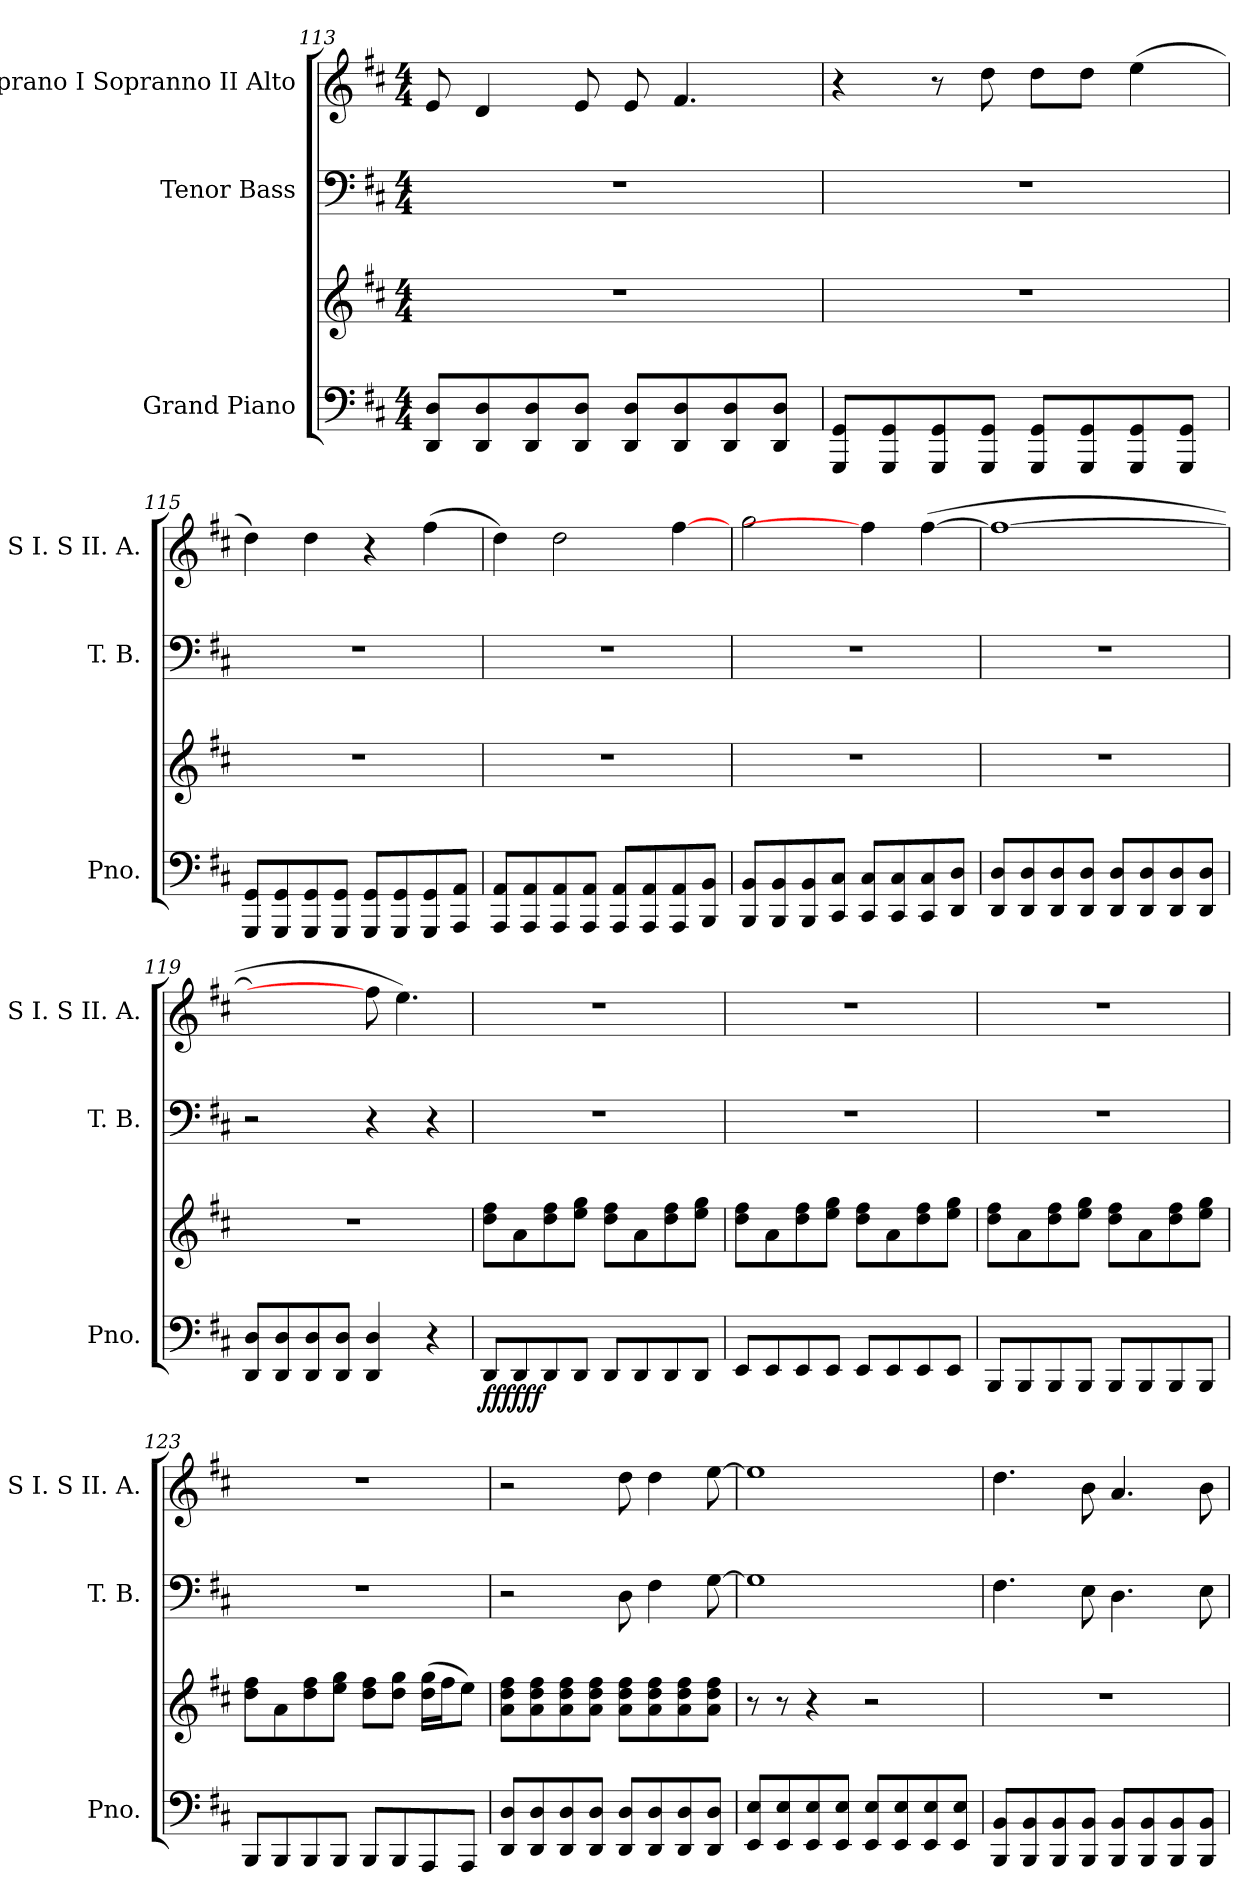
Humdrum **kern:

**kern	**kern	**dynam	**kern	**kern
*part3	*part3	*part3	*part2	*part1
*staff4	*staff3	*staff3/4	*staff2	*staff1
*I"Grand Piano	*	*	*I"Tenor Bass	*I"Soprano I Sopranno II Alto
*I'Pno.	*	*	*I'T. B.	*I'S I. S II. A.
!!LO:PB:g=z
*clefF4	*clefG2	*	*clefF4	*clefG2
*k[f#c#]	*k[f#c#]	*	*k[f#c#]	*k[f#c#]
*M4/4	*M4/4	*	*M4/4	*M4/4
=113	=113	=113	=113	=113
8DD/ 8D/L	1r	.	1r	8e/
8DD/ 8D/	.	.	.	4d/
8DD/ 8D/	.	.	.	.
8DD/ 8D/J	.	.	.	8e/
8DD/ 8D/L	.	.	.	8e/
8DD/ 8D/	.	.	.	4.f#/
8DD/ 8D/	.	.	.	.
8DD/ 8D/J	.	.	.	.
=114	=114	=114	=114	=114
8GGG/ 8GG/L	1r	.	1r	4r
8GGG/ 8GG/	.	.	.	.
8GGG/ 8GG/	.	.	.	8r
8GGG/ 8GG/J	.	.	.	8dd\
8GGG/ 8GG/L	.	.	.	8dd\L
8GGG/ 8GG/	.	.	.	8dd\J
8GGG/ 8GG/	.	.	.	(4ee\
8GGG/ 8GG/J	.	.	.	.
=115	=115	=115	=115	=115
8GGG/ 8GG/L	1r	.	1r	4dd\)
8GGG/ 8GG/	.	.	.	.
8GGG/ 8GG/	.	.	.	4dd\
8GGG/ 8GG/J	.	.	.	.
8GGG/ 8GG/L	.	.	.	4r
8GGG/ 8GG/	.	.	.	.
8GGG/ 8GG/	.	.	.	(4ff#\
8AAA/ 8AA/J	.	.	.	.
!!LO:LB:g=z
=116	=116	=116	=116	=116
8AAA/ 8AA/L	1r	.	1r	4dd\)
8AAA/ 8AA/	.	.	.	.
8AAA/ 8AA/	.	.	.	2dd\
8AAA/ 8AA/J	.	.	.	.
8AAA/ 8AA/L	.	.	.	.
8AAA/ 8AA/	.	.	.	.
8AAA/ 8AA/	.	.	.	[4ff#\
8BBB/ 8BB/J	.	.	.	.
=117	=117	=117	=117	=117
8BBB/ 8BB/L	1r	.	1r	2gg\
8BBB/ 8BB/	.	.	.	.
8BBB/ 8BB/	.	.	.	.
8CC#/ 8C#/J	.	.	.	.
8CC#/ 8C#/L	.	.	.	4ff#\]
8CC#/ 8C#/	.	.	.	.
8CC#/ 8C#/	.	.	.	([4ff#\
8DD/ 8D/J	.	.	.	.
=118	=118	=118	=118	=118
8DD/ 8D/L	1r	.	1r	1ff#_
8DD/ 8D/	.	.	.	.
8DD/ 8D/	.	.	.	.
8DD/ 8D/J	.	.	.	.
8DD/ 8D/L	.	.	.	.
8DD/ 8D/	.	.	.	.
8DD/ 8D/	.	.	.	.
8DD/ 8D/J	.	.	.	.
=119	=119	=119	=119	=119
8DD/ 8D/L	1r	.	2r	2ff#\yy_
8DD/ 8D/	.	.	.	.
8DD/ 8D/	.	.	.	.
8DD/ 8D/J	.	.	.	.
4DD/ 4D/	.	.	4r	8ff#\]
.	.	.	.	4.ee\)
4r	.	.	4r	.
!!LO:LB:g=z
=120	=120	=120	=120	=120
!	!	!LO:DY:b=2	!	!
!	!	!LO:DY:n=1:b	!	!
8DD/L	8dd\ 8ff#\L	fff fff	1r	1r
8DD/	8a\	.	.	.
8DD/	8dd\ 8ff#\	.	.	.
8DD/J	8ee\ 8gg\J	.	.	.
8DD/L	8dd\ 8ff#\L	.	.	.
8DD/	8a\	.	.	.
8DD/	8dd\ 8ff#\	.	.	.
8DD/J	8ee\ 8gg\J	.	.	.
=121	=121	=121	=121	=121
8EE/L	8dd\ 8ff#\L	.	1r	1r
8EE/	8a\	.	.	.
8EE/	8dd\ 8ff#\	.	.	.
8EE/J	8ee\ 8gg\J	.	.	.
8EE/L	8dd\ 8ff#\L	.	.	.
8EE/	8a\	.	.	.
8EE/	8dd\ 8ff#\	.	.	.
8EE/J	8ee\ 8gg\J	.	.	.
=122	=122	=122	=122	=122
8BBB/L	8dd\ 8ff#\L	.	1r	1r
8BBB/	8a\	.	.	.
8BBB/	8dd\ 8ff#\	.	.	.
8BBB/J	8ee\ 8gg\J	.	.	.
8BBB/L	8dd\ 8ff#\L	.	.	.
8BBB/	8a\	.	.	.
8BBB/	8dd\ 8ff#\	.	.	.
8BBB/J	8ee\ 8gg\J	.	.	.
!!LO:PB:g=z
=123	=123	=123	=123	=123
8BBB/L	8dd\ 8ff#\L	.	1r	1r
8BBB/	8a\	.	.	.
8BBB/	8dd\ 8ff#\	.	.	.
8BBB/J	8ee\ 8gg\J	.	.	.
8BBB/L	8dd\ 8ff#\L	.	.	.
8BBB/	8dd\ 8gg\J	.	.	.
8AAA/	(16dd\ 16gg\LL	.	.	.
.	16ff#\J	.	.	.
8AAA/J	8ee\J)	.	.	.
=124	=124	=124	=124	=124
8DD/ 8D/L	8a\ 8dd\ 8ff#\L	.	2r	2r
8DD/ 8D/	8a\ 8dd\ 8ff#\	.	.	.
8DD/ 8D/	8a\ 8dd\ 8ff#\	.	.	.
8DD/ 8D/J	8a\ 8dd\ 8ff#\J	.	.	.
8DD/ 8D/L	8a\ 8dd\ 8ff#\L	.	8D\	8dd\
8DD/ 8D/	8a\ 8dd\ 8ff#\	.	4F#\	4dd\
8DD/ 8D/	8a\ 8dd\ 8ff#\	.	.	.
8DD/ 8D/J	8a\ 8dd\ 8ff#\J	.	[8G\	[8ee\
=125	=125	=125	=125	=125
8EE/ 8E/L	8r	.	1G]	1ee]
8EE/ 8E/	8r	.	.	.
8EE/ 8E/	4r	.	.	.
8EE/ 8E/J	.	.	.	.
8EE/ 8E/L	2r	.	.	.
8EE/ 8E/	.	.	.	.
8EE/ 8E/	.	.	.	.
8EE/ 8E/J	.	.	.	.
!!LO:LB:g=z
=126	=126	=126	=126	=126
8BBB/ 8BB/L	1r	.	4.F#\	4.dd\
8BBB/ 8BB/	.	.	.	.
8BBB/ 8BB/	.	.	.	.
8BBB/ 8BB/J	.	.	8E\	8b\
8BBB/ 8BB/L	.	.	4.D\	4.a/
8BBB/ 8BB/	.	.	.	.
8BBB/ 8BB/	.	.	.	.
8BBB/ 8BB/J	.	.	8E\	8b\
=	=	=	=	=
*-	*-	*-	*-	*-
